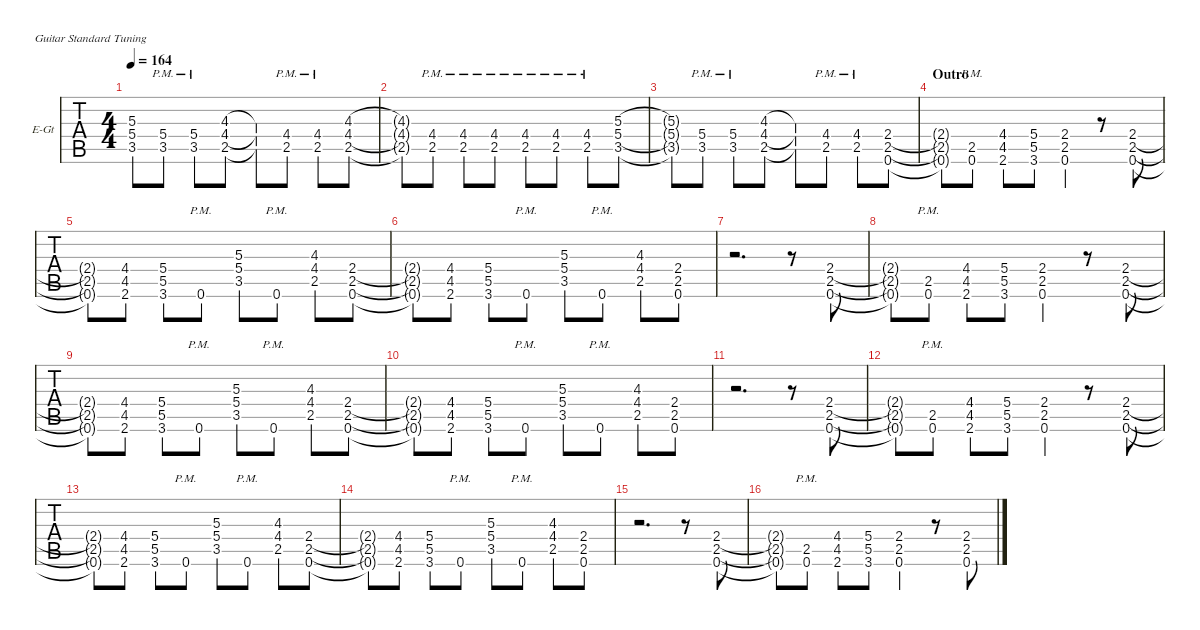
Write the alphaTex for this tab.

\defaultSystemsLayout 4
\hideDynamics
\bracketExtendMode groupsimilarinstruments
\firstSystemTrackNameOrientation horizontal
\otherSystemsTrackNameOrientation horizontal
\track ("Guitar I " "E-Gt") {multiBarRest instrument distortionguitar}
\staff {tabs}
\tuning (E4 B3 G3 D3 A2 E2)
\ts (4 4)
\tempo 164
\clef g2
\scale
0.960908
\ks eminor
(3.5{t} 5.4{t} 5.3{t}).8{dy ff} (3.5{pm} 5.4{pm}).8 (3.5{pm} 5.4{pm}).8 (2.5 4.4 4.3).8 (2.5{t} 4.4{t} 4.3{t}).8 (2.5{pm} 4.4{pm}).8 (2.5{pm} 4.4{pm}).8 (2.5 4.4 4.3).8 |
(2.5{t} 4.4{t} 4.3{t}).8 (2.5{pm} 4.4{pm}).8 (2.5{pm} 4.4{pm}).8 (2.5{pm} 4.4{pm}).8 (2.5{pm} 4.4{pm}).8 (2.5{pm} 4.4{pm}).8 (2.5{pm} 4.4{pm}).8 (3.5 5.4 5.3).8 |
(5.3{t} 5.4{t} 3.5{t}).8 (3.5{pm} 5.4{pm}).8 (3.5{pm} 5.4{pm}).8 (2.5 4.4 4.3).8 (4.3{t} 4.4{t} 2.5{t}).8 (2.5{pm} 4.4{pm}).8 (2.5{pm} 4.4{pm}).8 (0.6 2.5 2.4).8 |
\section ("" "Outro")
(2.4{t} 2.5{t} 0.6{t}).8 (0.6{pm} 2.5{pm}).8 (2.6 4.5 4.4).8 (3.6 5.5 5.4).8 (0.6{st} 2.5{st} 2.4{st}).4 r.8 (0.6 2.5 2.4).8 |
(2.4{t} 2.5{t} 0.6{t}).8 (2.6 4.5 4.4).8 (3.6 5.5 5.4).8 0.6{pm}.8 (3.5 5.4 5.3).8 0.6{pm}.8 (2.5 4.4 4.3).8 (0.6 2.5 2.4).8 |
(2.4{t} 2.5{t} 0.6{t}).8 (2.6 4.5 4.4).8 (3.6 5.5 5.4).8 0.6{pm}.8 (3.5 5.4 5.3).8 0.6{pm}.8 (2.5 4.4 4.3).8 (0.6 2.5 2.4).8 |
r.2{d} r.8 (0.6 2.5 2.4).8 |
(2.4{t} 2.5{t} 0.6{t}).8 (0.6{pm} 2.5{pm}).8 (2.6 4.5 4.4).8 (3.6 5.5 5.4).8 (0.6{st} 2.5{st} 2.4{st}).4 r.8 (0.6 2.5 2.4).8 |
(2.4{t} 2.5{t} 0.6{t}).8 (2.6 4.5 4.4).8 (3.6 5.5 5.4).8 0.6{pm}.8 (3.5 5.4 5.3).8 0.6{pm}.8 (2.5 4.4 4.3).8 (0.6 2.5 2.4).8 |
(2.4{t} 2.5{t} 0.6{t}).8 (2.6 4.5 4.4).8 (3.6 5.5 5.4).8 0.6{pm}.8 (3.5 5.4 5.3).8 0.6{pm}.8 (2.5 4.4 4.3).8 (0.6 2.5 2.4).8 |
r.2{d} r.8 (0.6 2.5 2.4).8 |
(2.4{t} 2.5{t} 0.6{t}).8 (0.6{pm} 2.5{pm}).8 (2.6 4.5 4.4).8 (3.6 5.5 5.4).8 (0.6{st} 2.5{st} 2.4{st}).4 r.8 (0.6 2.5 2.4).8 |
(2.4{t} 2.5{t} 0.6{t}).8 (2.6 4.5 4.4).8 (3.6 5.5 5.4).8 0.6{pm}.8 (3.5 5.4 5.3).8 0.6{pm}.8 (2.5 4.4 4.3).8 (0.6 2.5 2.4).8 |
(2.4{t} 2.5{t} 0.6{t}).8 (2.6 4.5 4.4).8 (3.6 5.5 5.4).8 0.6{pm}.8 (3.5 5.4 5.3).8 0.6{pm}.8 (2.5 4.4 4.3).8 (0.6 2.5 2.4).8 |
r.2{d} r.8 (0.6 2.5 2.4).8 |
(2.4{t} 2.5{t} 0.6{t}).8 (0.6{pm} 2.5{pm}).8 (2.6 4.5 4.4).8 (3.6 5.5 5.4).8 (0.6{st} 2.5{st} 2.4{st}).4 r.8 (0.6 2.5 2.4).8
